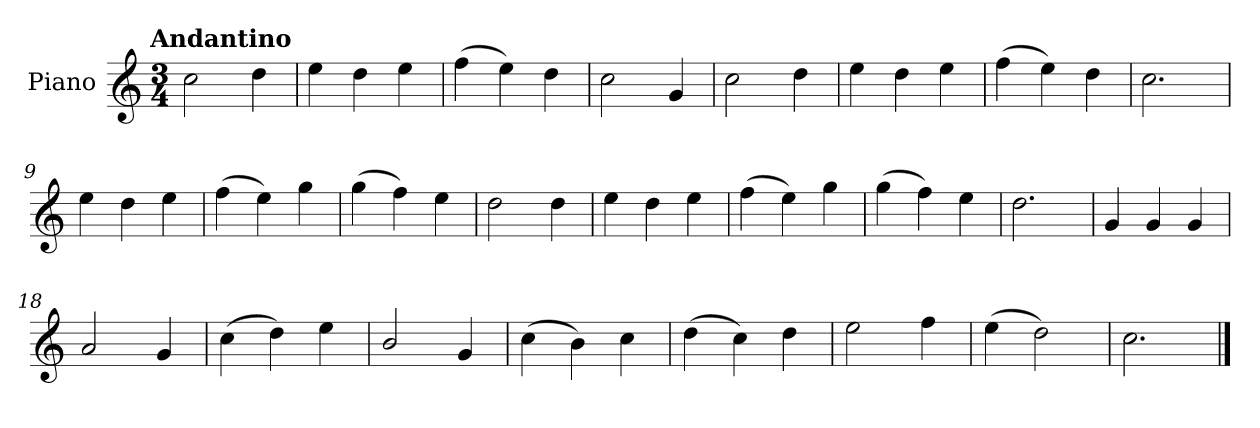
**kern
*part1
*staff1
*I"Piano
*I'Pno.
*clefG2
*k[]
!!LO:TX:omd:t=Andantino
*M3/4
*MM92
=1
2cc\
4dd\
=2
4ee\
4dd\
4ee\
=3
(>4ff\
4ee\)
4dd\
=4
2cc\
4g/
=5
2cc\
4dd\
=6
4ee\
4dd\
4ee\
=7
(>4ff\
4ee\)
4dd\
!!LO:LB:g=z
=8
2.cc\
=9
4ee\
4dd\
4ee\
=10
(>4ff\
4ee\)
4gg\
=11
(>4gg\
4ff\)
4ee\
=12
2dd\
4dd\
=13
4ee\
4dd\
4ee\
=14
(>4ff\
4ee\)
4gg\
=15
(>4gg\
4ff\)
4ee\
=16
2.dd\
!!LO:LB:g=z
=17
4g/
4g/
4g/
=18
2a/
4g/
=19
(>4cc\
4dd\)
4ee\
=20
2b/
4g/
=21
(>4cc\
4b\)
4cc\
=22
(>4dd\
4cc\)
4dd\
=23
2ee\
4ff\
=24
(>4ee\
2dd\)
=25
2.cc\
==
*-
